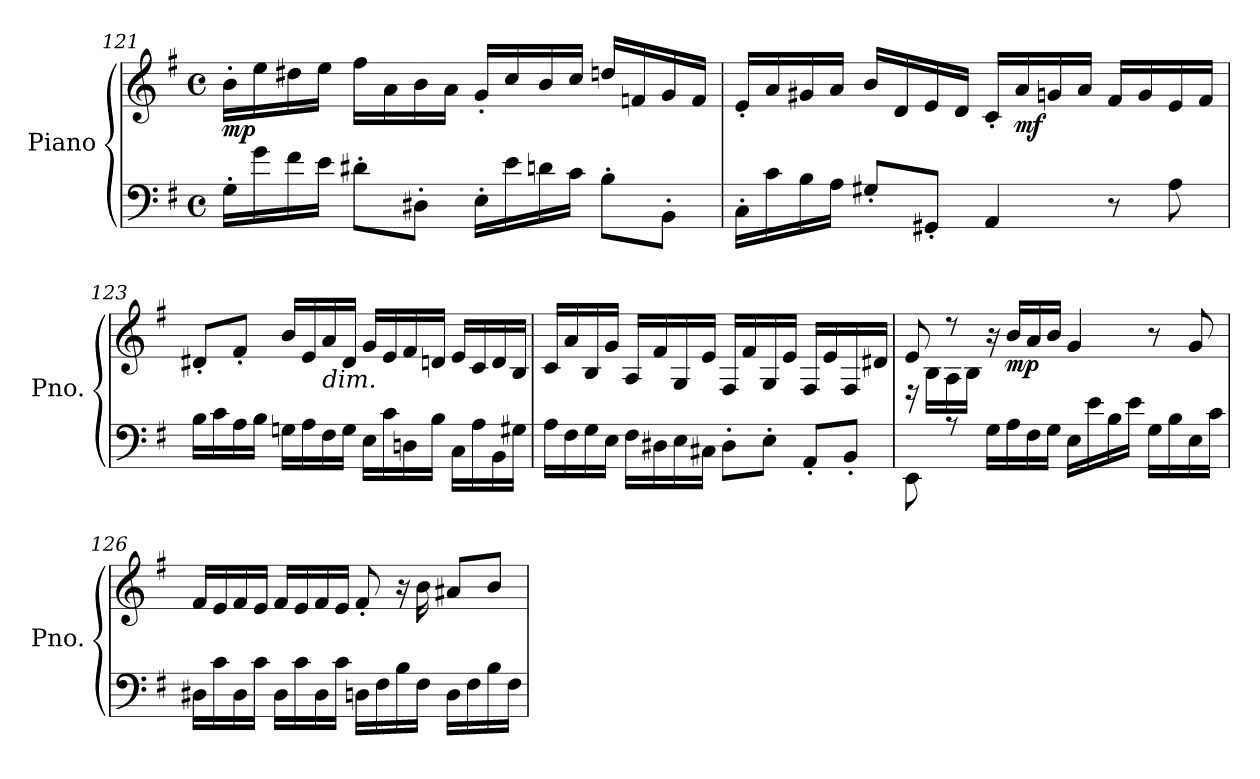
**kern	**kern	**dynam
*part1	*part1	*part1
*staff2	*staff1	*staff1/2
*I"Piano	*	*
*I'Pno.	*	*
*clefF4	*clefG2	*
*k[f#]	*k[f#]	*
*M4/4	*M4/4	*
*met(c)	*met(c)	*
=121	=121	=121
!	!	!LO:DY:b
16G<'\LL	16b'\LL	mp
16g<\	16ee\	.
16f#<\	16dd#X\	.
16e<\JJ	16ee\JJ	.
8d#X<'\L	16ff#\LL	.
.	16a\	.
8D#X<'\J	16b\	.
.	16a\JJ	.
16E<'\LL	16g'/LL	.
16e\	16cc/	.
16dn\	16b/	.
16c\JJ	16cc/JJ	.
8B'\L	16ddn/LL	.
.	16fn/	.
8BB'\J	16g/	.
.	16f/JJ	.
!!LO:LB:g=z
=122	=122	=122
16C<'\LL	16e'/LL	.
16c\	16a/	.
16B\	16g#X/	.
16A\JJ	16a/JJ	.
8G#X'/L	16b/LL	.
.	16d/	.
8GG#X'/J	16e/	.
.	16d/JJ	.
4AA/	16c'/LL	.
!	!	!LO:DY:b
.	16a/	mf
.	16gn/	.
.	16a/JJ	.
8r	16f#/LL	.
.	16g/	.
8A<\	16e/	.
.	16f#/JJ	.
=123	=123	=123
16B<\LL	8d#X'/L	.
16c<\	.	.
16A<\	8f#'/J	.
16B<\JJ	.	.
16Gn<\LL	16b/LL	.
16A<\	16e/	.
!	!LO:TX:b:i:t=dim.	!
16F#<\	16a/	.
16G<\JJ	16d#/JJ	.
16E<\LL	16g/LL	.
16c<\	16e/	.
16Dn<\	16f#/	.
16B<\JJ	16dn/JJ	.
16C<\LL	16e/LL	.
16A<\	16c/	.
16BB<\	16d/	.
16G#X<\JJ	16B/JJ	.
!!LO:LB:g=z
=124	=124	=124
16A<\LL	16c/LL	.
16F#<\	16a/	.
16G<\	16B/	.
16E<\JJ	16g/JJ	.
16F#<\LL	16A/LL	.
16D#X<\	16f#/	.
16E<\	16G/	.
16C#X<\JJ	16e/JJ	.
8D#<'\L	16F#/LL	.
.	16f#/	.
8E<'\J	16G/	.
.	16e/JJ	.
8AA'/L	16F#/LL	.
.	16e/	.
8BB'/J	16F#/	.
.	16d#X/JJ	.
=125	=125	=125
*^	*^	*
16rg	8EE<\	8e/	16ryy	.
8.ryy	.	.	16B<\LL	.
.	8rA	8r	16A\	.
.	.	.	16B\JJ	.
16G<\LL	2.ryy	16r	2.ryy	.
!	!	!	!	!LO:DY:b
16A\	.	16b/LL	.	mp
16F#\	.	16a/	.	.
16G\JJ	.	16b/JJ	.	.
16E\LL	.	4g/	.	.
16e\	.	.	.	.
16B\	.	.	.	.
16e\JJ	.	.	.	.
16G\LL	.	8r	.	.
16B\	.	.	.	.
16E\	.	8g/	.	.
16c\JJ	.	.	.	.
*v	*v	*	*	*
*	*v	*v	*
!!LO:LB:g=z
=126	=126	=126
16D#X\LL	16f#/LL	.
16c\	16e/	.
16D#\	16f#/	.
16c\JJ	16e/JJ	.
16D#\LL	16f#/LL	.
16c\	16e/	.
16D#\	16f#/	.
16c\JJ	16e/JJ	.
16Dn\LL	8f#'/	.
16F#\	.	.
16B\	16r	.
16F#\JJ	16b\	.
16D\LL	8a#X/L	.
16F#\	.	.
16B\	8b/J	.
16F#\JJ	.	.
=	=	=
*-	*-	*-
